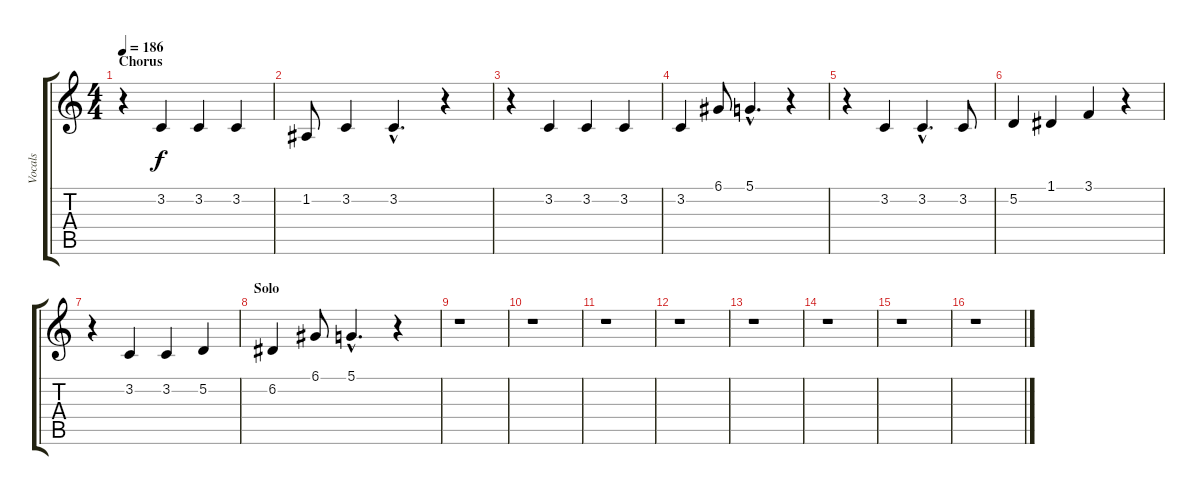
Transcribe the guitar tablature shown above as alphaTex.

\track ("Vocals" "Vocals") {instrument tenorsax}
\staff {score tabs}
\tuning (D4 A3 F3 C3 G2 D2) {hide}
\ts (4 4)
\section ("" "Chorus")
\tempo 186
\clef g2
\ks c
r.4{dy f instrument tenorsax} 3.2.4 3.2.4 3.2.4 |
1.2.8 3.2.4 3.2{hac}.4{d} r.4 |
r.4 3.2.4 3.2.4 3.2.4 |
3.2.4 6.1.8 5.1{hac}.4{d} r.4 |
r.4 3.2.4 3.2{hac}.4{d} 3.2.8 |
5.2.4 1.1.4 3.1.4 r.4 |
r.4 3.2.4 3.2.4 5.2.4 |
\section ("" "Solo")
6.2.4 6.1.8 5.1{hac}.4{d} r.4 |
r.1 |
r.1 |
r.1 |
r.1 |
r.1 |
r.1 |
r.1 |
r.1
